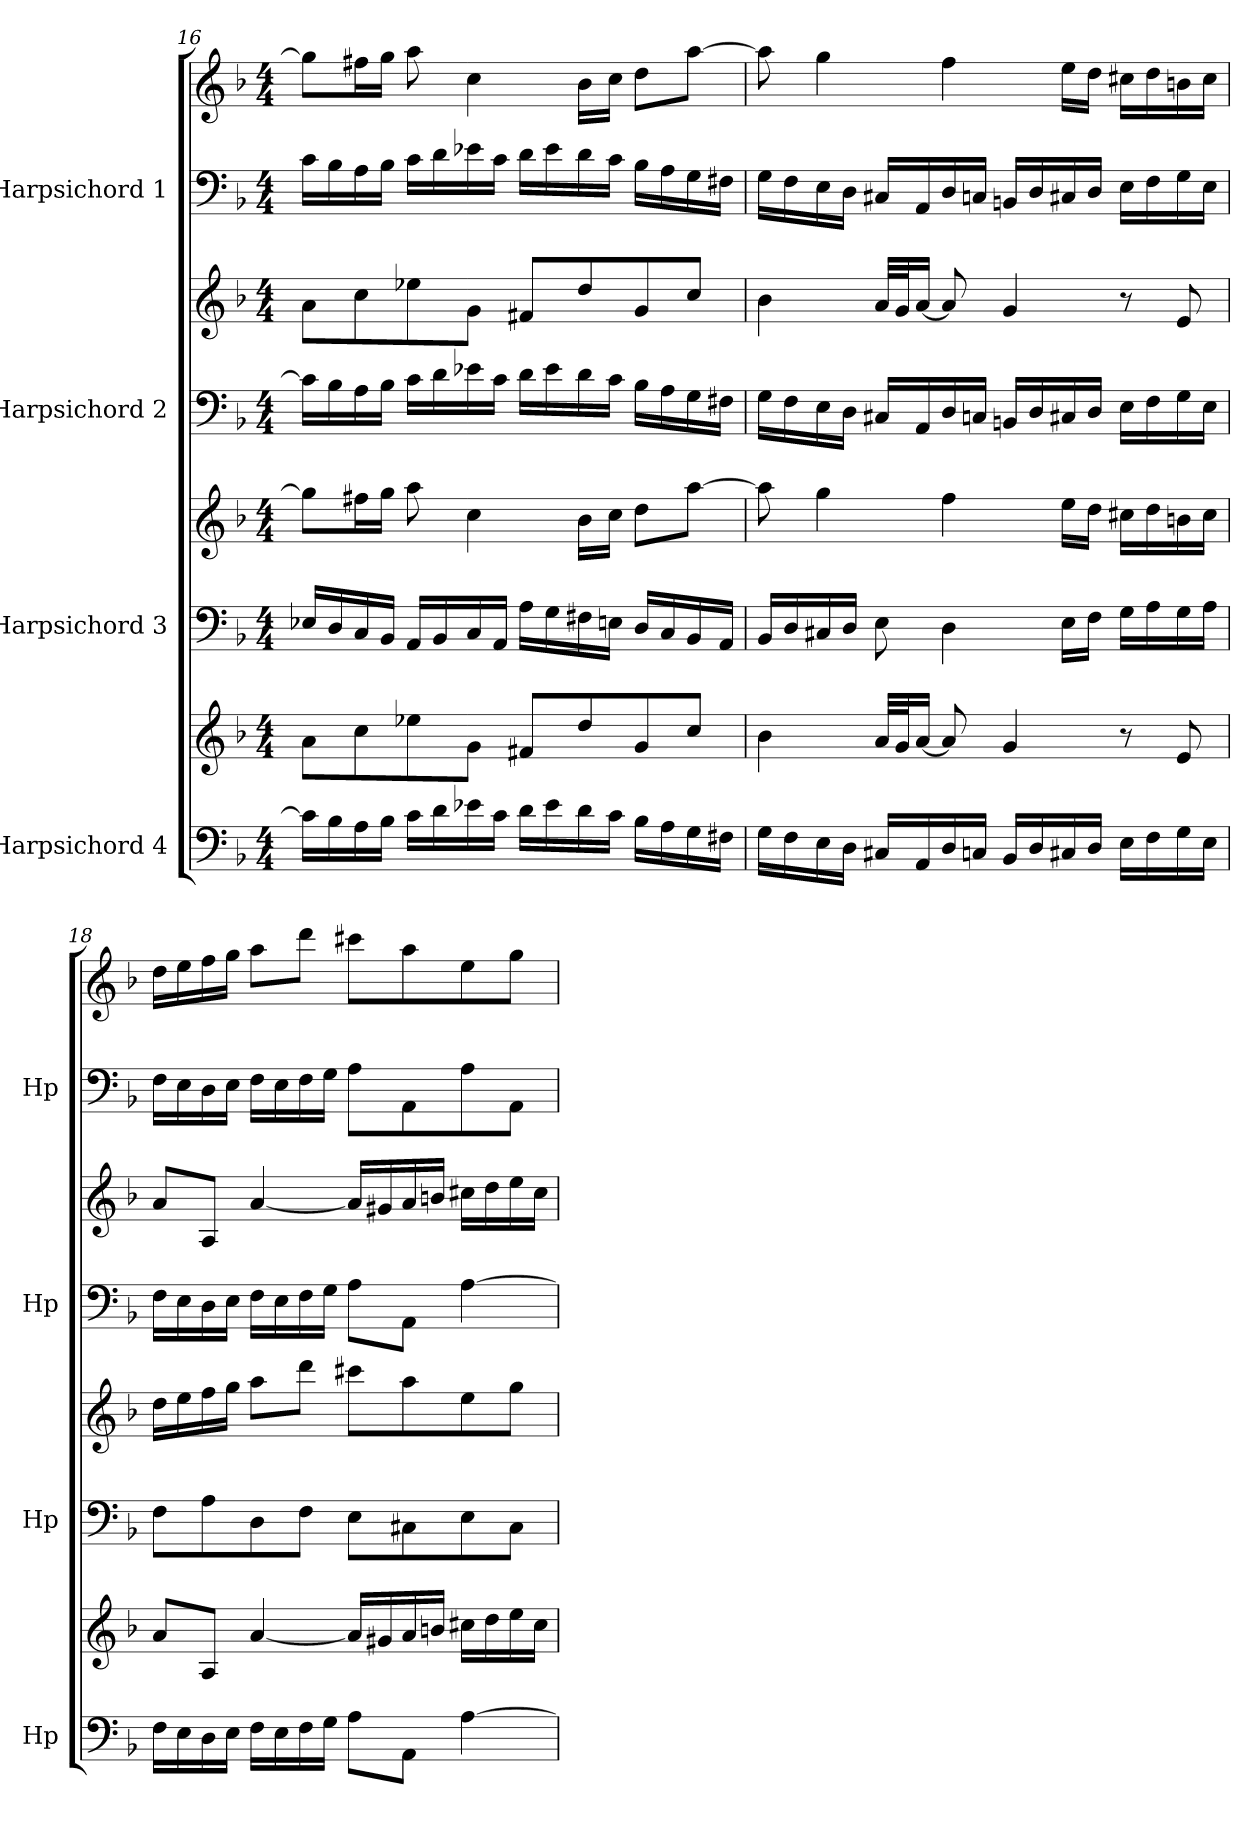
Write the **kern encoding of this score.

**kern	**kern	**kern	**kern	**kern	**kern	**kern	**kern
*part4	*part4	*part3	*part3	*part2	*part2	*part1	*part1
*staff8	*staff7	*staff6	*staff5	*staff4	*staff3	*staff2	*staff1
*I"Harpsichord 4	*	*I"Harpsichord 3	*	*I"Harpsichord 2	*	*I"Harpsichord 1	*
*I'Hp	*	*I'Hp	*	*I'Hp	*	*I'Hp	*
!!LO:PB:g=z
*clefF4	*clefG2	*clefF4	*clefG2	*clefF4	*clefG2	*clefF4	*clefG2
*k[b-]	*k[b-]	*k[b-]	*k[b-]	*k[b-]	*k[b-]	*k[b-]	*k[b-]
*M4/4	*M4/4	*M4/4	*M4/4	*M4/4	*M4/4	*M4/4	*M4/4
=16	=16	=16	=16	=16	=16	=16	=16
16c\LL]	8a\L	16E-X/LL	8gg\L]	16c\LL]	8a\L	16c\LL	8gg\L]
16B-\	.	16D/	.	16B-\	.	16B-\	.
16A\	8cc\	16C/	16ff#X\L	16A\	8cc\	16A\	16ff#X\L
16B-\JJ	.	16BB-/JJ	16gg\JJ	16B-\JJ	.	16B-\JJ	16gg\JJ
16c\LL	8ee-X\	16AA/LL	8aa\	16c\LL	8ee-X\	16c\LL	8aa\
16d\	.	16BB-/	.	16d\	.	16d\	.
16e-X\	8g\J	16C/	4cc\	16e-X\	8g\J	16e-X\	4cc\
16c\JJ	.	16AA/JJ	.	16c\JJ	.	16c\JJ	.
16d\LL	8f#X/L	16A\LL	.	16d\LL	8f#X/L	16d\LL	.
16e-\	.	16G\	.	16e-\	.	16e-\	.
16d\	8dd/	16F#X\	16b-\LL	16d\	8dd/	16d\	16b-\LL
16c\JJ	.	16En\JJ	16cc\JJ	16c\JJ	.	16c\JJ	16cc\JJ
16B-\LL	8g/	16D/LL	8dd\L	16B-\LL	8g/	16B-\LL	8dd\L
16A\	.	16C/	.	16A\	.	16A\	.
16G\	8cc/J	16BB-/	[8aa\J	16G\	8cc/J	16G\	[8aa\J
16F#X\JJ	.	16AA/JJ	.	16F#X\JJ	.	16F#X\JJ	.
=17	=17	=17	=17	=17	=17	=17	=17
16G\LL	4b-\	16BB-/LL	8aa\]	16G\LL	4b-\	16G\LL	8aa\]
16F\	.	16D/	.	16F\	.	16F\	.
16E\	.	16C#X/	4gg\	16E\	.	16E\	4gg\
16D\JJ	.	16D/JJ	.	16D\JJ	.	16D\JJ	.
16C#X/LL	32a/LLL	8E\	.	16C#X/LL	32a/LLL	16C#X/LL	.
.	32g/J	.	.	.	32g/J	.	.
16AA/	[16a/JJ	.	.	16AA/	[16a/JJ	16AA/	.
16D/	8a/]	4D\	4ff\	16D/	8a/]	16D/	4ff\
16Cn/JJ	.	.	.	16Cn/JJ	.	16Cn/JJ	.
16BB-/LL	4g/	.	.	16BBn/LL	4g/	16BBn/LL	.
16D/	.	.	.	16D/	.	16D/	.
16C#X/	.	16E\LL	16ee\LL	16C#X/	.	16C#X/	16ee\LL
16D/JJ	.	16F\JJ	16dd\JJ	16D/JJ	.	16D/JJ	16dd\JJ
16E\LL	8r	16G\LL	16cc#X\LL	16E\LL	8r	16E\LL	16cc#X\LL
16F\	.	16A\	16dd\	16F\	.	16F\	16dd\
16G\	8e/	16G\	16bn\	16G\	8e/	16G\	16bn\
16E\JJ	.	16A\JJ	16cc#\JJ	16E\JJ	.	16E\JJ	16cc#\JJ
=18	=18	=18	=18	=18	=18	=18	=18
16F\LL	8a/L	8F\L	16dd\LL	16F\LL	8a/L	16F\LL	16dd\LL
16E\	.	.	16ee\	16E\	.	16E\	16ee\
16D\	8A/J	8A\	16ff\	16D\	8A/J	16D\	16ff\
16E\JJ	.	.	16gg\JJ	16E\JJ	.	16E\JJ	16gg\JJ
16F\LL	[4a/	8D\	8aa\L	16F\LL	[4a/	16F\LL	8aa\L
16E\	.	.	.	16E\	.	16E\	.
16F\	.	8F\J	8ddd\J	16F\	.	16F\	8ddd\J
16G\JJ	.	.	.	16G\JJ	.	16G\JJ	.
8A\L	16a/LL]	8E\L	8ccc#X\L	8A\L	16a/LL]	8A\L	8ccc#X\L
.	16g#X/	.	.	.	16g#X/	.	.
8AA\J	16a/	8C#X\	8aa\	8AA\J	16a/	8AA\	8aa\
.	16bn/JJ	.	.	.	16bn/JJ	.	.
[4A\	16cc#X\LL	8E\	8ee\	[4A\	16cc#X\LL	8A\	8ee\
.	16dd\	.	.	.	16dd\	.	.
.	16ee\	8C#\J	8gg\J	.	16ee\	8AA\J	8gg\J
.	16cc#\JJ	.	.	.	16cc#\JJ	.	.
=	=	=	=	=	=	=	=
*-	*-	*-	*-	*-	*-	*-	*-
